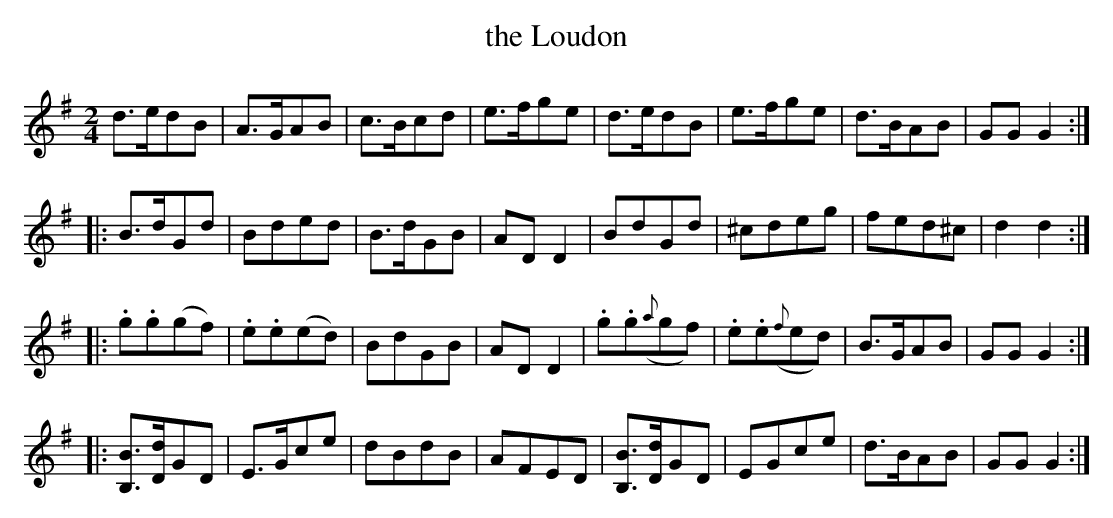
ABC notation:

X:1
T:the Loudon
M:2/4
L:1/8
K:G
d>edB| A>GAB| c>Bcd| e>fge| d>edB| e>fge| d>BAB| GGG2:|
|:B>dGd| Bded| B>dGB| ADD2| BdGd| ^cdeg| fed^c| d2d2:|
|:.g.g(gf)| .e.e(ed)| BdGB| ADD2|\
.g.g({a}gf)| .e.e({f}ed)| B>GAB| GGG2:|
|:[B3/2B,3/2][d/D/]GD| E>Gce| dBdB| AFED|\
[B3/2B,3/2][d/D/]GD| EGce | d>BAB| GGG2:|
